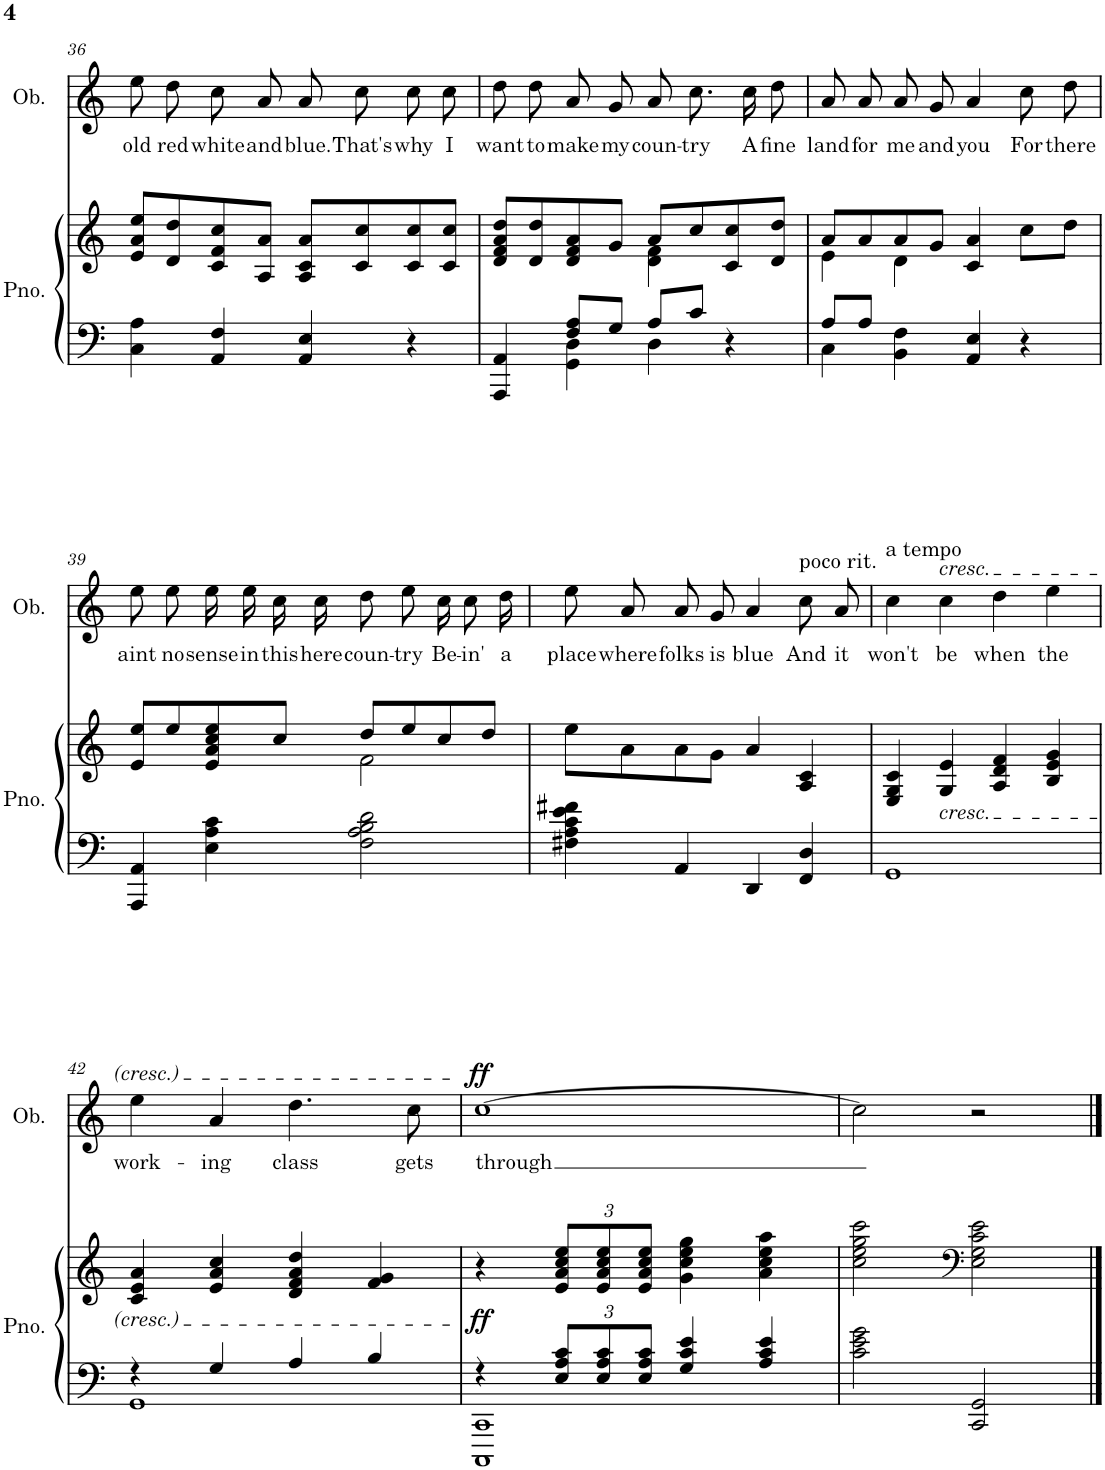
**kern	**kern	**dynam	**kern	**text	**dynam
*part2	*part2	*part2	*part1	*part1	*part1
*staff3	*staff2	*staff2/3	*staff1	*staff1	*staff1
*I"Piano	*	*	*I"Oboe	*	*
*I'Pno.	*	*	*I'Ob.	*	*
!!LO:PB:g=z
*clefF4	*clefG2	*	*clefG2	*	*
*k[]	*k[]	*	*k[]	*	*
*M4/4	*M4/4	*	*M4/4	*	*
*met(c)	*met(c)	*	*met(c)	*	*
=36	=36	=36	=36	=36	=36
!	!	!	!	!LO:LY:b	!
4C\ 4A\	8e/ 8a/ 8ee/L	.	8ee\L	old	.
!	!	!	!	!LO:LY:b	!
.	8d/ 8dd/	.	8dd\J	red	.
!	!	!	!	!LO:LY:b	!
4AA/ 4F/	8c/ 8f/ 8cc/	.	8cc\L	white	.
!	!	!	!	!LO:LY:b	!
.	8A/ 8a/J	.	8a\J	and	.
!	!	!	!	!LO:LY:b	!
4AA/ 4E/	8A/ 8c/ 8a/L	.	8a\L	blue.	.
!	!	!	!	!LO:LY:b	!
.	8c/ 8cc/	.	8cc\J	That's	.
!	!	!	!	!LO:LY:b	!
4r	8c/ 8cc/	.	8cc\L	why	.
!	!	!	!	!LO:LY:b	!
.	8c/ 8cc/J	.	8cc\J	I	.
=37	=37	=37	=37	=37	=37
*^	*^	*	*	*	*
!	!	!	!	!	!	!LO:LY:b	!
4AAA/ 4AA/	4ryy	8d/ 8f/ 8a/ 8dd/L	2ryy	.	8dd\L	want	.
!	!	!	!	!	!	!LO:LY:b	!
.	.	8d/ 8dd/	.	.	8dd\J	to	.
!	!	!	!	!	!	!LO:LY:b	!
8F/ 8A/L	4GG\ 4D\	8d/ 8f/ 8a/	.	.	8a/L	make	.
!	!	!	!	!	!	!LO:LY:b	!
8G/J	.	8g/J	.	.	8g/J	my	.
!	!	!	!	!	!	!LO:LY:b	!
8A/L	4D\	8a/L	4d\ 4f\	.	8a\L	coun-	.
!	!	!	!	!	!	!LO:LY:b	!
8c/J	.	8cc/	.	.	8.cc\J	-try	.
4r	4ryy	8c/ 8cc/	4ryy	.	.	.	.
!	!	!	!	!	!	!LO:LY:b	!
.	.	.	.	.	16cc\KL	A	.
!	!	!	!	!	!	!LO:LY:b	!
.	.	8d/ 8dd/J	.	.	8dd\J	fine	.
=38	=38	=38	=38	=38	=38	=38	=38
!	!	!	!	!	!	!LO:LY:b	!
8A/L	4C\	8a/L	4e\	.	8a/L	land	.
!	!	!	!	!	!	!LO:LY:b	!
8A/J	.	8a/	.	.	8a/J	for	.
!	!	!	!	!	!	!LO:LY:b	!
4BB\ 4F\	2.ryy	8a/	4d\	.	8a/L	me	.
!	!	!	!	!	!	!LO:LY:b	!
.	.	8g/J	.	.	8g/J	and	.
!	!	!	!	!	!	!LO:LY:b	!
4AA/ 4E/	.	4c/ 4a/	2ryy	.	4a/	you	.
!	!	!	!	!	!	!LO:LY:b	!
4r	.	8cc\L	.	.	8cc\L	For	.
!	!	!	!	!	!	!LO:LY:b	!
.	.	8dd\J	.	.	8dd\J	there	.
*v	*v	*	*	*	*	*	*
!!LO:LB:g=z
=39	=39	=39	=39	=39	=39	=39
!	!	!	!	!	!LO:LY:b	!
4AAA/ 4AA/	8e/ 8ee/L	2ryy	.	8ee\L	aint	.
!	!	!	!	!	!LO:LY:b	!
.	8ee/	.	.	8ee\J	no	.
!	!	!	!	!	!LO:LY:b	!
4E\ 4A\ 4c\	8e/ 8a/ 8cc/ 8ee/	.	.	16ee\LL	sense	.
!	!	!	!	!	!LO:LY:b	!
.	.	.	.	16ee\J	in	.
!	!	!	!	!	!LO:LY:b	!
.	8cc/J	.	.	16cc\L	this	.
!	!	!	!	!	!LO:LY:b	!
.	.	.	.	16cc\JJ	here	.
!	!	!	!	!	!LO:LY:b	!
2F\ 2A\ 2B\ 2d\	8dd/L	2f\	.	8dd\L	coun-	.
!	!	!	!	!	!LO:LY:b	!
.	8ee/	.	.	8ee\J	-try	.
!	!	!	!	!	!LO:LY:b	!
.	8cc/	.	.	16cc\KL	Be-	.
!	!	!	!	!	!LO:LY:b	!
.	.	.	.	8cc\	-in'	.
.	8dd/J	.	.	.	.	.
!	!	!	!	!	!LO:LY:b	!
.	.	.	.	16dd\Jk	a	.
*	*v	*v	*	*	*	*
=40	=40	=40	=40	=40	=40
!	!	!	!	!LO:LY:b	!
4F#X\ 4A\ 4c\ 4e\ 4f#X\	8ee\L	.	8ee\L	place	.
!	!	!	!	!LO:LY:b	!
.	8a\	.	8a\J	where	.
!	!	!	!	!LO:LY:b	!
4AA/	8a\	.	8a/L	folks	.
!	!	!	!	!LO:LY:b	!
.	8g\J	.	8g/J	is	.
!	!	!	!	!LO:LY:b	!
4DD/	4a/	.	4a/	blue	.
!	!	!	!LO:TX:a:t=poco rit.	!	!
!	!	!	!	!LO:LY:b	!
4FF/ 4D/	4A/ 4c/	.	8cc\L	And	.
!	!	!	!	!LO:LY:b	!
.	.	.	8a\J	it	.
=41	=41	=41	=41	=41	=41
!	!	!	!LO:TX:a:t=a tempo	!	!
!	!	!	!	!LO:LY:b	!
1GG	4E/ 4G/ 4c/	.	4cc\	won't	.
!	!	!	!LO:TX:a:i:t=cresc.	!	!
!	!LO:TX:b:i:t=cresc.	!	!	!	!
!	!	!	!	!LO:LY:b	!
.	4G/ 4e/	.	4cc\	be	.
!	!	!	!	!LO:LY:b	!
.	4A/ 4d/ 4f/	.	4dd\	when	.
!	!	!	!	!LO:LY:b	!
.	4B/ 4e/ 4g/	.	4ee\	the	.
!!LO:LB:g=z
=42	=42	=42	=42	=42	=42
*^	*	*	*	*	*
!	!	!	!	!	!LO:LY:b	!
4r	1GG	4c/ 4e/ 4a/	.	4ee\	work-	.
!	!	!	!	!	!LO:LY:b	!
4G/	.	4e/ 4a/ 4cc/	.	4a/	-ing	.
!	!	!	!	!	!LO:LY:b	!
4A/	.	4d/ 4f/ 4a/ 4dd/	.	4.dd\	class	.
4B/	.	4f/ 4g/	.	.	.	.
!	!	!	!	!	!LO:LY:b	!
.	.	.	.	8cc\	gets	.
=43	=43	=43	=43	=43	=43	=43
!	!	!	!LO:DY:b	!	!LO:LY:b	!LO:DY:a
4r	1CCC 1CC	4r	ff	[1cc	through	ff
*Xbrackettup	*	*Xbrackettup	*	*	*	*
12E/ 12A/ 12c/L	.	12e/ 12a/ 12cc/ 12ee/L	.	.	.	.
12E/ 12A/ 12c/	.	12e/ 12a/ 12cc/ 12ee/	.	.	.	.
12E/ 12A/ 12c/J	.	12e/ 12a/ 12cc/ 12ee/J	.	.	.	.
4G/ 4c/ 4e/	.	4g\ 4cc\ 4ee\ 4gg\	.	.	.	.
4A/ 4c/ 4e/	.	4a\ 4cc\ 4ee\ 4aa\	.	.	.	.
*v	*v	*	*	*	*	*
=44	=44	=44	=44	=44	=44
2c\ 2e\ 2g\	2cc\ 2ee\ 2gg\ 2ccc\	.	2cc\]	.	.
*	*clefF4	*	*	*	*
2CC/ 2GG/	2E\ 2G\ 2c\ 2e\	.	2r	.	.
==	==	==	==	==	==
*-	*-	*-	*-	*-	*-
